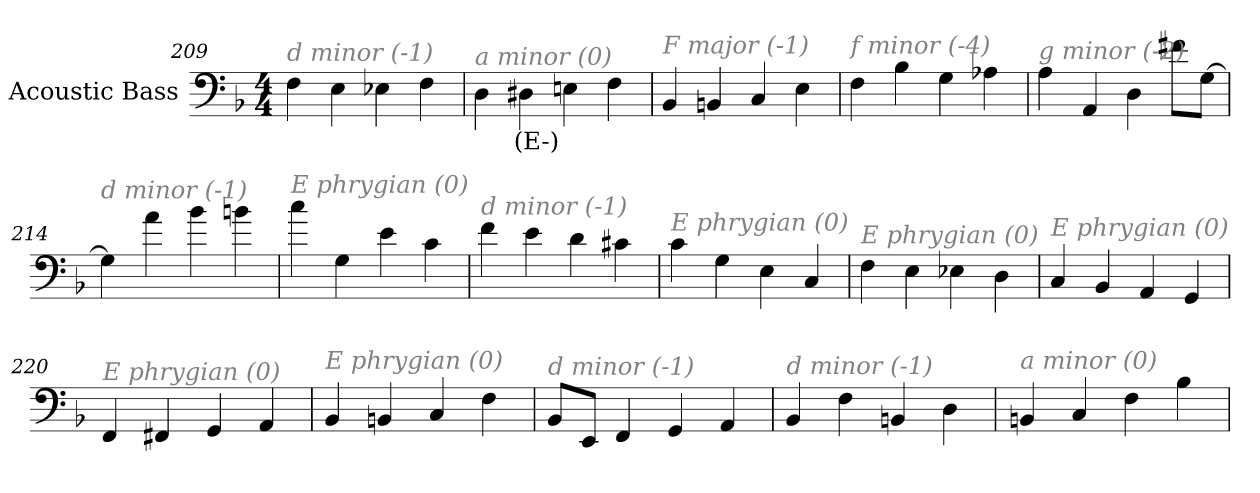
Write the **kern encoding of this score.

**kern	**text
*part1	*part1
*staff1	*staff1
*I"Acoustic Bass	*
*clefF4	*
*ITrd7c12	*
*k[b-]	*
*F:	*
*M4/4	*
=209	=209
!LO:TX:i:color=#808080:t=d minor (-1)	!
4FF	.
4EE	.
4EE-X	.
4FF	.
=210	=210
!LO:TX:i:color=#808080:t=a minor (0)	!
4DD	.
4DD#Xi	(E-)
4EEn	.
4FF	.
=211	=211
!LO:TX:i:color=#808080:t=F major (-1)	!
4BBB-	.
4BBBn	.
4CC	.
4EE	.
=212	=212
!LO:TX:i:color=#808080:t=f minor (-4)	!
4FF	.
4BB-	.
4GG	.
4AA-X	.
=213	=213
!LO:TX:i:color=#808080:t=g minor (-2)	!
4AA	.
4AAA	.
4DD	.
8F#XL	.
[8GGJ	.
=214	=214
!LO:TX:i:color=#808080:t=d minor (-1)	!
4GG]	.
4A	.
4B-	.
4Bn	.
=215	=215
!LO:TX:i:color=#808080:t=E phrygian (0)	!
4c	.
4GG	.
4E	.
4C	.
=216	=216
!LO:TX:i:color=#808080:t=d minor (-1)	!
4F	.
4E	.
4D	.
4C#X	.
=217	=217
!LO:TX:i:color=#808080:t=E phrygian (0)	!
4C	.
4GG	.
4EE	.
4CC	.
=218	=218
!LO:TX:i:color=#808080:t=E phrygian (0)	!
4FF	.
4EE	.
4EE-X	.
4DD	.
=219	=219
!LO:TX:i:color=#808080:t=E phrygian (0)	!
4CC	.
4BBB-	.
4AAA	.
4GGG	.
=220	=220
!LO:TX:i:color=#808080:t=E phrygian (0)	!
4FFF	.
4FFF#X	.
4GGG	.
4AAA	.
=221	=221
!LO:TX:i:color=#808080:t=E phrygian (0)	!
4BBB-	.
4BBBn	.
4CC	.
4FF	.
=222	=222
!LO:TX:i:color=#808080:t=d minor (-1)	!
8BBB-L	.
8EEEJ	.
4FFF	.
4GGG	.
4AAA	.
=223	=223
!LO:TX:i:color=#808080:t=d minor (-1)	!
4BBB-	.
4FF	.
4BBBn	.
4DD	.
=224	=224
!LO:TX:i:color=#808080:t=a minor (0)	!
4BBBn	.
4CC	.
4FF	.
4BB-	.
=	=
*-	*-
